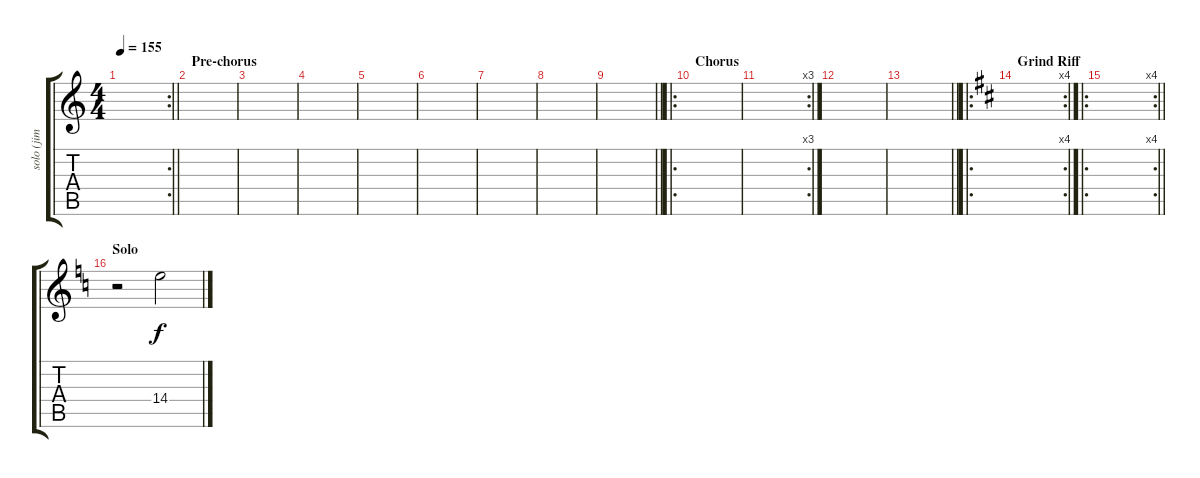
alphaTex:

\track ("solo (jim root)-guitar tab" "solo (jim ") {instrument distortionguitar}
\staff {score tabs}
\tuning (E4 B3 G3 D3 A2 D2) {hide}
\rc 2
\ts (4 4)
\tempo 155
\clef g2
\barLineRight lightlight
\ks c
|
\section ("" "Pre-chorus")
|
|
|
|
|
|
|
\barLineRight lightlight
|
\ro
\section ("" "Chorus")
|
\rc 3
|
|
\barLineRight lightlight
|
\ro
\rc 4
\section ("" "Grind Riff")
\ks d
|
\ro
\rc 4
\barLineRight lightlight
|
\section ("" "Solo")
\ks c
r.2 14.4.2
